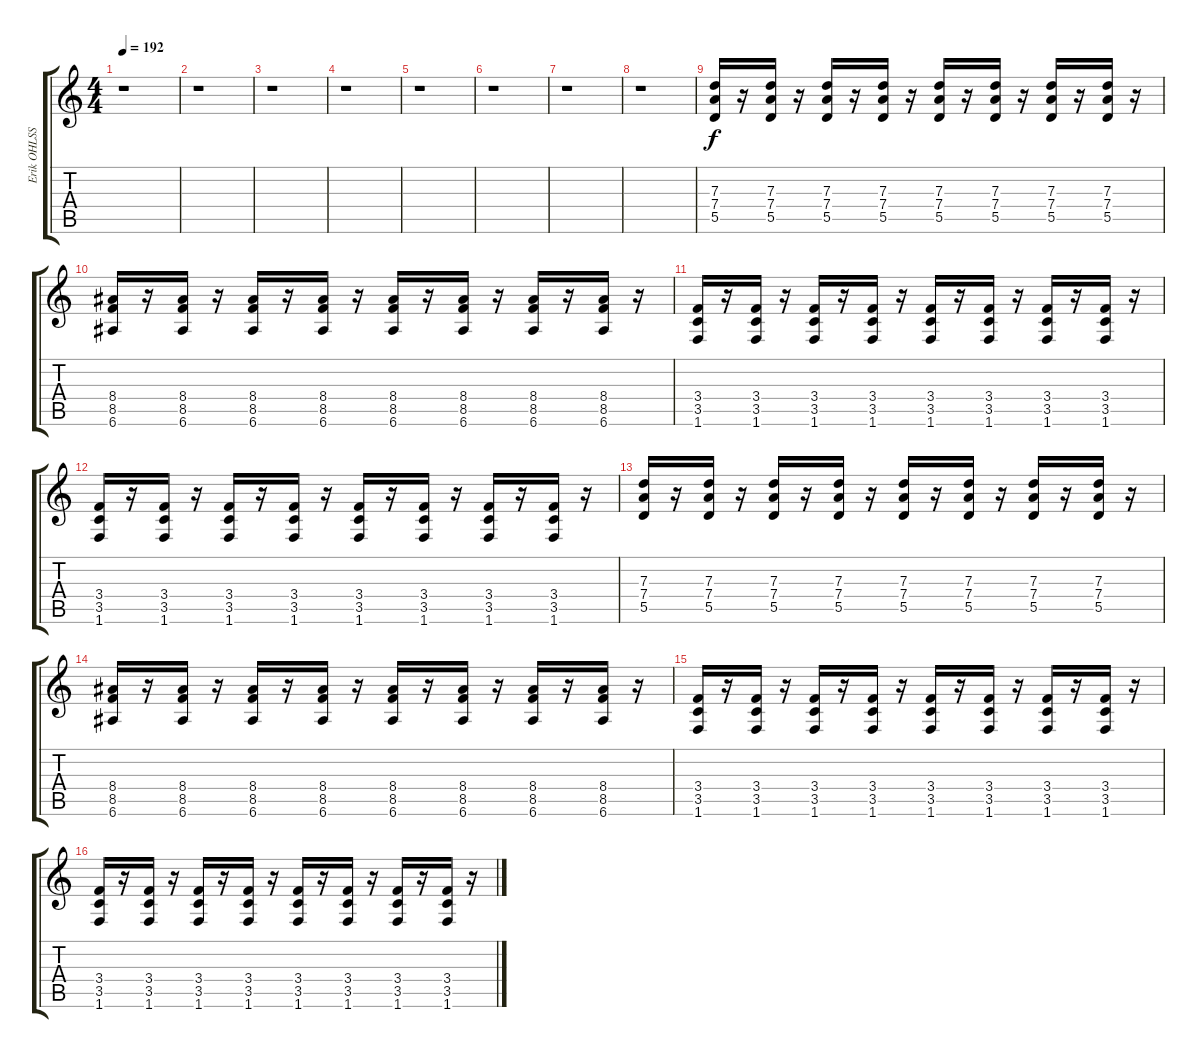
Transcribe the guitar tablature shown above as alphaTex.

\track ("Erik OHLSSON" "Erik OHLSS") {instrument distortionguitar}
\staff {score tabs}
\tuning (E4 B3 G3 D3 A2 E2) {hide}
\ts (4 4)
\tempo 192
\clef g2
\ks c
r.1{dy f instrument distortionguitar} |
r.1 |
r.1 |
r.1 |
r.1 |
r.1 |
r.1 |
r.1 |
(7.3 7.4 5.5).16 r.16 (7.3 7.4 5.5).16 r.16 (7.3 7.4 5.5).16 r.16 (7.3 7.4 5.5).16 r.16 (7.3 7.4 5.5).16 r.16 (7.3 7.4 5.5).16 r.16 (7.3 7.4 5.5).16 r.16 (7.3 7.4 5.5).16 r.16 |
(8.4 8.5 6.6).16 r.16 (8.4 8.5 6.6).16 r.16 (8.4 8.5 6.6).16 r.16 (8.4 8.5 6.6).16 r.16 (8.4 8.5 6.6).16 r.16 (8.4 8.5 6.6).16 r.16 (8.4 8.5 6.6).16 r.16 (8.4 8.5 6.6).16 r.16 |
(3.4 3.5 1.6).16 r.16 (3.4 3.5 1.6).16 r.16 (3.4 3.5 1.6).16 r.16 (3.4 3.5 1.6).16 r.16 (3.4 3.5 1.6).16 r.16 (3.4 3.5 1.6).16 r.16 (3.4 3.5 1.6).16 r.16 (3.4 3.5 1.6).16 r.16 |
(3.4 3.5 1.6).16 r.16 (3.4 3.5 1.6).16 r.16 (3.4 3.5 1.6).16 r.16 (3.4 3.5 1.6).16 r.16 (3.4 3.5 1.6).16 r.16 (3.4 3.5 1.6).16 r.16 (3.4 3.5 1.6).16 r.16 (3.4 3.5 1.6).16 r.16 |
(7.3 7.4 5.5).16 r.16 (7.3 7.4 5.5).16 r.16 (7.3 7.4 5.5).16 r.16 (7.3 7.4 5.5).16 r.16 (7.3 7.4 5.5).16 r.16 (7.3 7.4 5.5).16 r.16 (7.3 7.4 5.5).16 r.16 (7.3 7.4 5.5).16 r.16 |
(8.4 8.5 6.6).16 r.16 (8.4 8.5 6.6).16 r.16 (8.4 8.5 6.6).16 r.16 (8.4 8.5 6.6).16 r.16 (8.4 8.5 6.6).16 r.16 (8.4 8.5 6.6).16 r.16 (8.4 8.5 6.6).16 r.16 (8.4 8.5 6.6).16 r.16 |
(3.4 3.5 1.6).16 r.16 (3.4 3.5 1.6).16 r.16 (3.4 3.5 1.6).16 r.16 (3.4 3.5 1.6).16 r.16 (3.4 3.5 1.6).16 r.16 (3.4 3.5 1.6).16 r.16 (3.4 3.5 1.6).16 r.16 (3.4 3.5 1.6).16 r.16 |
(3.4 3.5 1.6).16 r.16 (3.4 3.5 1.6).16 r.16 (3.4 3.5 1.6).16 r.16 (3.4 3.5 1.6).16 r.16 (3.4 3.5 1.6).16 r.16 (3.4 3.5 1.6).16 r.16 (3.4 3.5 1.6).16 r.16 (3.4 3.5 1.6).16 r.16
